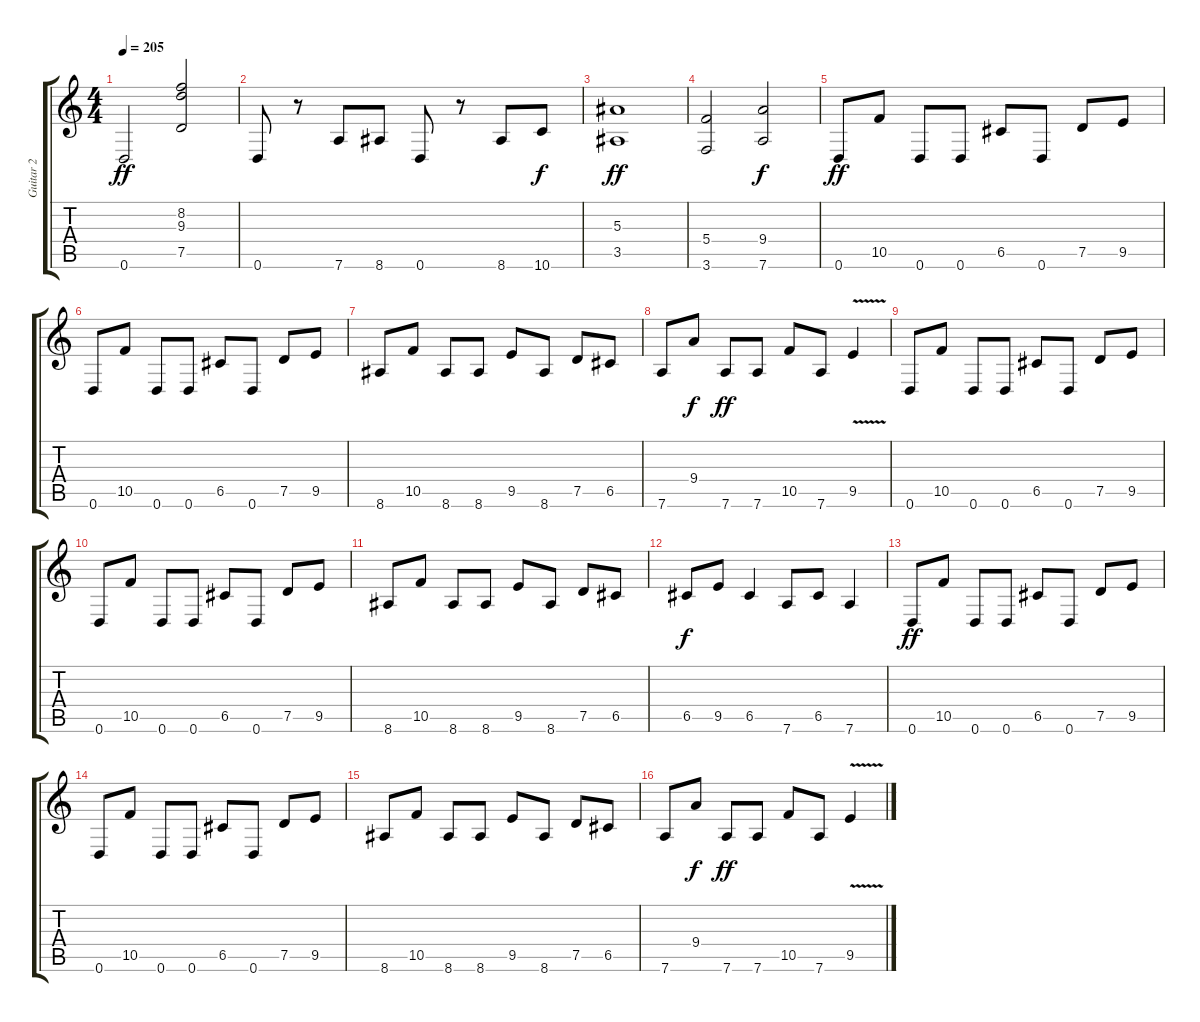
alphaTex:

\track ("Guitar 2" "Guitar 2") {instrument distortionguitar}
\staff {score tabs}
\tuning (D4 A3 F3 C3 G2 D2) {hide}
\ts (4 4)
\tempo 205
\clef g2
\ks c
0.6.2{dy ff} (8.2 9.3 7.5).2 |
0.6.8 r.8 7.6.8 8.6.8 0.6.8 r.8 8.6.8 10.6.8{dy f} |
(5.3 3.5).1{dy ff} |
(5.4 3.6).2 (9.4 7.6).2{dy f} |
0.6.8{dy ff} 10.5.8 0.6.8 0.6.8 6.5.8 0.6.8 7.5.8 9.5.8 |
0.6.8 10.5.8 0.6.8 0.6.8 6.5.8 0.6.8 7.5.8 9.5.8 |
8.6.8 10.5.8 8.6.8 8.6.8 9.5.8 8.6.8 7.5.8 6.5.8 |
7.6.8 9.4.8{dy f} 7.6.8{dy ff} 7.6.8 10.5.8 7.6.8 9.5{v}.4 |
0.6.8 10.5.8 0.6.8 0.6.8 6.5.8 0.6.8 7.5.8 9.5.8 |
0.6.8 10.5.8 0.6.8 0.6.8 6.5.8 0.6.8 7.5.8 9.5.8 |
8.6.8 10.5.8 8.6.8 8.6.8 9.5.8 8.6.8 7.5.8 6.5.8 |
6.5.8{dy f} 9.5.8 6.5.4 7.6.8 6.5.8 7.6.4 |
0.6.8{dy ff} 10.5.8 0.6.8 0.6.8 6.5.8 0.6.8 7.5.8 9.5.8 |
0.6.8 10.5.8 0.6.8 0.6.8 6.5.8 0.6.8 7.5.8 9.5.8 |
8.6.8 10.5.8 8.6.8 8.6.8 9.5.8 8.6.8 7.5.8 6.5.8 |
7.6.8 9.4.8{dy f} 7.6.8{dy ff} 7.6.8 10.5.8 7.6.8 9.5{v}.4
